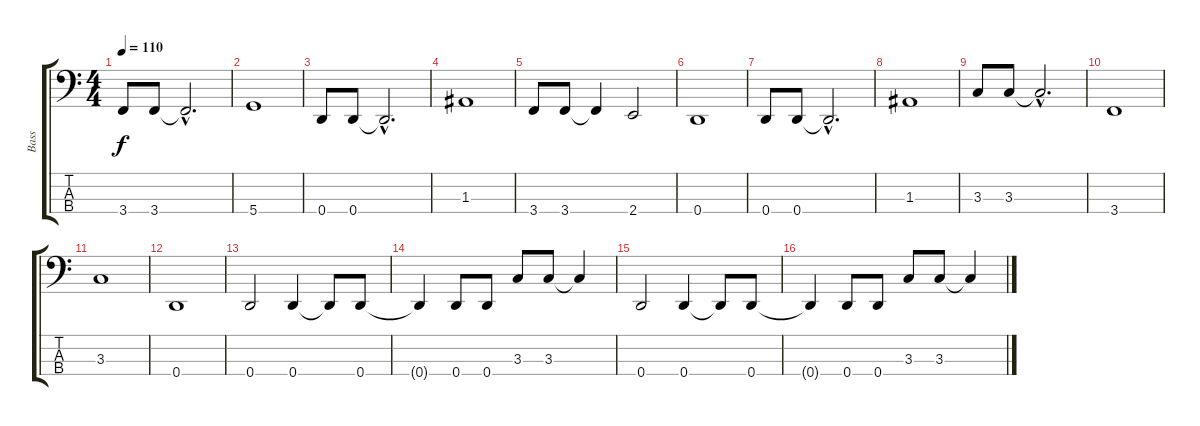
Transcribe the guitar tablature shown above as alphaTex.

\track ("Bass" "Bass") {instrument electricbassfinger}
\staff {score tabs}
\tuning (G2 D2 A1 D1) {hide}
\ts (4 4)
\tempo 110
\clef f4
\ks c
3.4.8{dy f} 3.4.8 3.4{hac t}.2{d} |
5.4.1 |
0.4.8 0.4.8 0.4{hac t}.2{d} |
1.3.1 |
3.4.8 3.4.8 3.4{t}.4 2.4.2 |
0.4.1 |
0.4.8 0.4.8 0.4{hac t}.2{d} |
1.3.1 |
3.3.8 3.3.8 3.3{hac t}.2{d} |
3.4.1 |
3.3.1 |
0.4.1 |
0.4.2 0.4.4 0.4{t}.8 0.4.8 |
0.4{t}.4 0.4.8 0.4.8 3.3.8 3.3.8 3.3{t}.4 |
0.4.2 0.4.4 0.4{t}.8 0.4.8 |
0.4{t}.4 0.4.8 0.4.8 3.3.8 3.3.8 3.3{t}.4
